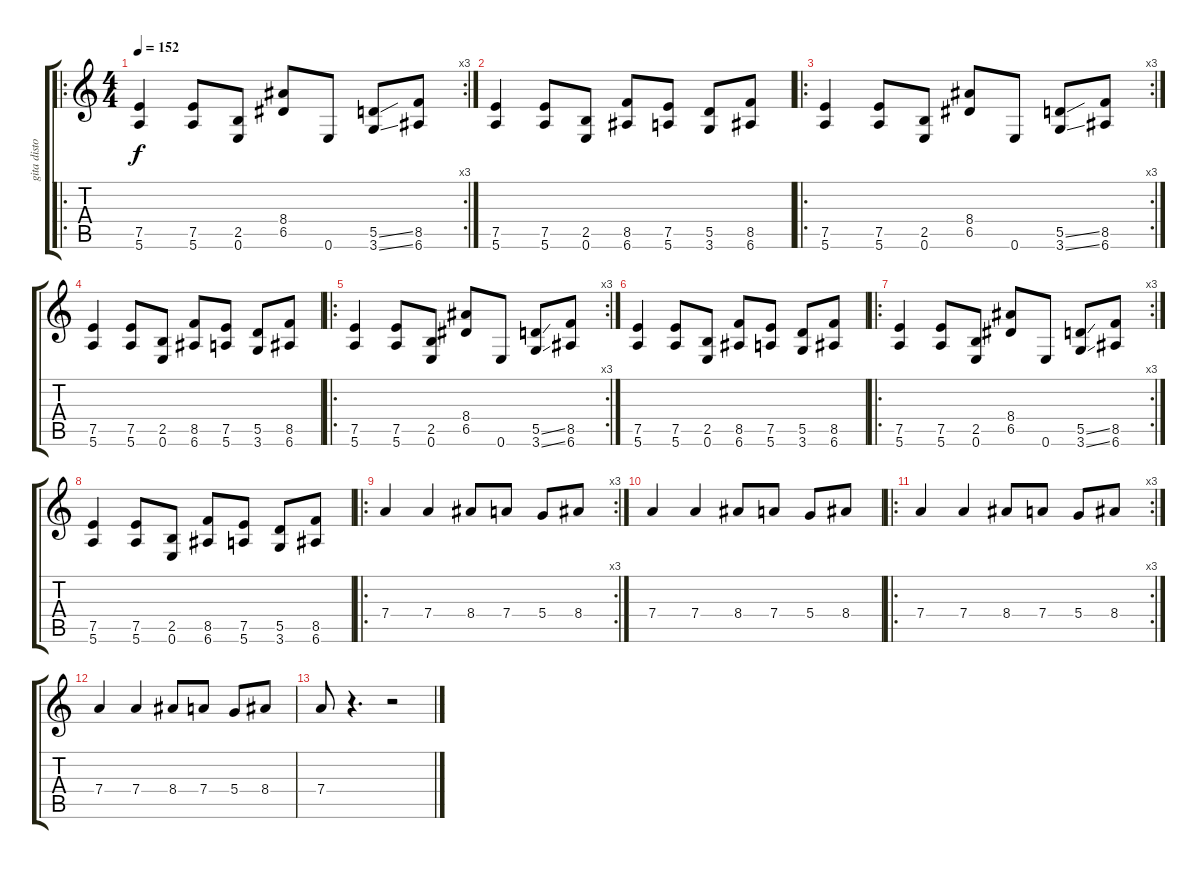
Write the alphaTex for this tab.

\track ("gita distortion" "gita disto") {instrument overdrivenguitar}
\staff {score tabs}
\tuning (E4 B3 G3 D3 A2 E2) {hide}
\ro
\rc 3
\ts (4 4)
\tempo 152
\clef g2
\ks c
(7.5 5.6).4{dy f} (7.5 5.6).8 (2.5 0.6).8 (8.4 6.5).8 0.6.8 (5.5{ss} 3.6{ss}).8 (8.5 6.6).8 |
(7.5 5.6).4 (7.5 5.6).8 (2.5 0.6).8 (8.5 6.6).8 (7.5 5.6).8 (5.5 3.6).8 (8.5 6.6).8 |
\ro
\rc 3
(7.5 5.6).4 (7.5 5.6).8 (2.5 0.6).8 (8.4 6.5).8 0.6.8 (5.5{ss} 3.6{ss}).8 (8.5 6.6).8 |
(7.5 5.6).4 (7.5 5.6).8 (2.5 0.6).8 (8.5 6.6).8 (7.5 5.6).8 (5.5 3.6).8 (8.5 6.6).8 |
\ro
\rc 3
(7.5 5.6).4 (7.5 5.6).8 (2.5 0.6).8 (8.4 6.5).8 0.6.8 (5.5{ss} 3.6{ss}).8 (8.5 6.6).8 |
(7.5 5.6).4 (7.5 5.6).8 (2.5 0.6).8 (8.5 6.6).8 (7.5 5.6).8 (5.5 3.6).8 (8.5 6.6).8 |
\ro
\rc 3
(7.5 5.6).4 (7.5 5.6).8 (2.5 0.6).8 (8.4 6.5).8 0.6.8 (5.5{ss} 3.6{ss}).8 (8.5 6.6).8 |
(7.5 5.6).4 (7.5 5.6).8 (2.5 0.6).8 (8.5 6.6).8 (7.5 5.6).8 (5.5 3.6).8 (8.5 6.6).8 |
\ro
\rc 3
7.4.4 7.4.4 8.4.8 7.4.8 5.4.8 8.4.8 |
7.4.4 7.4.4 8.4.8 7.4.8 5.4.8 8.4.8 |
\ro
\rc 3
7.4.4 7.4.4 8.4.8 7.4.8 5.4.8 8.4.8 |
7.4.4 7.4.4 8.4.8 7.4.8 5.4.8 8.4.8 |
7.4.8 r.4{d} r.2
